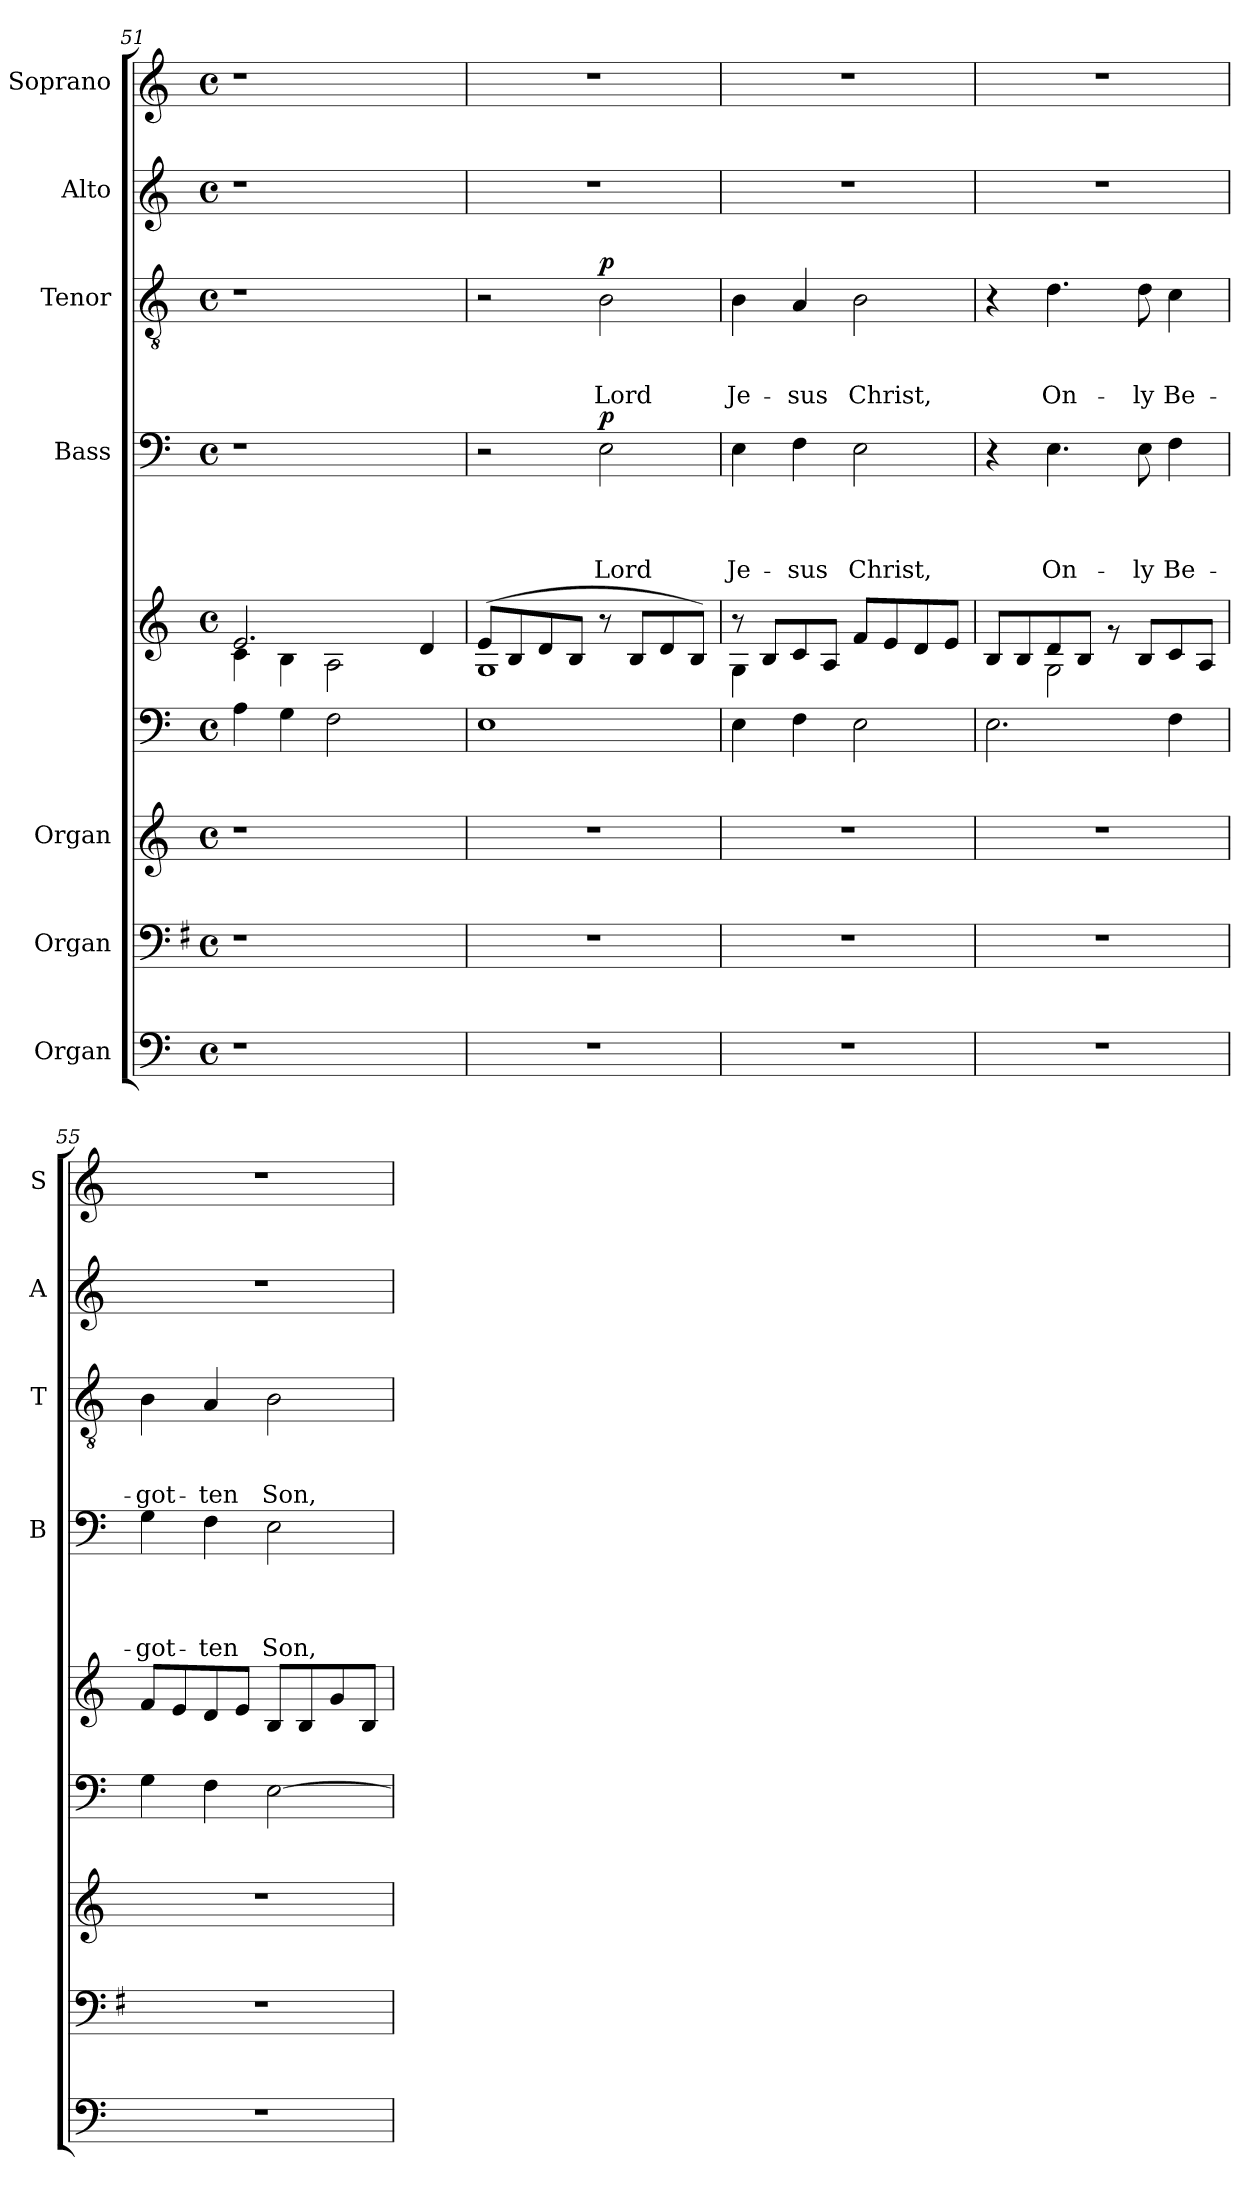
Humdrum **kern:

**kern	**kern	**kern	**kern	**kern	**kern	**text	**text	**text	**text	**dynam	**kern	**text	**text	**text	**dynam	**kern	**kern
*part9	*part8	*part7	*part6	*part5	*part4	*part4	*part4	*part4	*part4	*part4	*part3	*part3	*part3	*part3	*part3	*part2	*part1
*staff9	*staff8	*staff7	*staff6	*staff5	*staff4	*staff4	*staff4	*staff4	*staff4	*staff4	*staff3	*staff3	*staff3	*staff3	*staff3	*staff2	*staff1
*I"Organ	*I"Organ	*I"Organ	*	*	*I"Bass	*	*	*	*	*	*I"Tenor	*	*	*	*	*I"Alto	*I"Soprano
*	*	*	*	*	*I'B	*	*	*	*	*	*I'T	*	*	*	*	*I'A	*I'S
*clefF4	*clefF4	*clefG2	*clefF4	*clefG2	*clefF4	*	*	*	*	*	*clefGv2	*	*	*	*	*clefG2	*clefG2
*k[]	*k[f#]	*k[]	*k[]	*k[]	*k[]	*	*	*	*	*	*k[]	*	*	*	*	*k[]	*k[]
*C:	*G:	*C:	*C:	*C:	*C:	*	*	*	*	*	*C:	*	*	*	*	*C:	*C:
*M4/4	*M4/4	*M4/4	*M4/4	*M4/4	*M4/4	*	*	*	*	*	*M4/4	*	*	*	*	*M4/4	*M4/4
*met(c)	*met(c)	*met(c)	*met(c)	*met(c)	*met(c)	*	*	*	*	*	*met(c)	*	*	*	*	*met(c)	*met(c)
=51	=51	=51	=51	=51	=51	=51	=51	=51	=51	=51	=51	=51	=51	=51	=51	=51	=51
*	*	*	*	*^	*	*	*	*	*	*	*	*	*	*	*	*	*
!	!	!	!	!	!	!LO:N:vis=1	!	!	!	!	!	!LO:N:vis=1	!	!	!	!	!LO:N:vis=1	!LO:N:vis=1
1r	1r	1r	4A\	4c\	2.e/	1r	.	.	.	.	.	1r	.	.	.	.	1r	1r
.	.	.	4G\	4B\	.	.	.	.	.	.	.	.	.	.	.	.	.	.
.	.	.	2F\	2A\	.	.	.	.	.	.	.	.	.	.	.	.	.	.
.	.	.	.	.	2ryy	.	.	.	.	.	.	.	.	.	.	.	.	.
4ryy	4ryy	4ryy	4ryy	4d/	.	4ryy	.	.	.	.	.	4ryy	.	.	.	.	4ryy	4ryy
!!LO:PB:g=z
=52	=52	=52	=52	=52	=52	=52	=52	=52	=52	=52	=52	=52	=52	=52	=52	=52	=52	=52
1r	1r	1r	1E	(<1G	8e/L	2r	.	.	.	.	.	2r	.	.	.	.	1r	1r
.	.	.	.	.	8B/	.	.	.	.	.	.	.	.	.	.	.	.	.
.	.	.	.	.	8d/	.	.	.	.	.	.	.	.	.	.	.	.	.
.	.	.	.	.	8B/J	.	.	.	.	.	.	.	.	.	.	.	.	.
!	!	!	!	!	!	!	!	!	!	!LO:LY:b	!LO:DY:a	!	!	!	!LO:LY:b	!LO:DY:a	!	!
.	.	.	.	.	8ra	2E\	.	.	.	Lord	p	2B\	.	.	Lord	p	.	.
.	.	.	.	.	8B/L	.	.	.	.	.	.	.	.	.	.	.	.	.
.	.	.	.	.	8d/	.	.	.	.	.	.	.	.	.	.	.	.	.
.	.	.	.	.	8B/J)	.	.	.	.	.	.	.	.	.	.	.	.	.
=53	=53	=53	=53	=53	=53	=53	=53	=53	=53	=53	=53	=53	=53	=53	=53	=53	=53	=53
!	!	!	!	!	!	!	!	!	!	!LO:LY:b	!	!	!	!	!LO:LY:b	!	!	!
1r	1r	1r	4E\	4G\	8ra	4E\	.	.	.	Je-	.	4B\	.	.	Je-	.	1r	1r
.	.	.	.	.	8B/L	.	.	.	.	.	.	.	.	.	.	.	.	.
!	!	!	!	!	!	!	!	!	!	!LO:LY:b	!	!	!	!	!LO:LY:b	!	!	!
.	.	.	4F\	2.ryy	8c/	4F\	.	.	.	-sus	.	4A/	.	.	-sus	.	.	.
.	.	.	.	.	8A/J	.	.	.	.	.	.	.	.	.	.	.	.	.
!	!	!	!	!	!	!	!	!	!	!LO:LY:b	!	!	!	!	!LO:LY:b	!	!	!
.	.	.	2E\	.	8f/L	2E\	.	.	.	Christ,	.	2B\	.	.	Christ,	.	.	.
.	.	.	.	.	8e/	.	.	.	.	.	.	.	.	.	.	.	.	.
.	.	.	.	.	8d/	.	.	.	.	.	.	.	.	.	.	.	.	.
.	.	.	.	.	8e/J	.	.	.	.	.	.	.	.	.	.	.	.	.
=54	=54	=54	=54	=54	=54	=54	=54	=54	=54	=54	=54	=54	=54	=54	=54	=54	=54	=54
1r	1r	1r	2.E\	8B/L	4ryy	4r	.	.	.	.	.	4r	.	.	.	.	1r	1r
.	.	.	.	8B/	.	.	.	.	.	.	.	.	.	.	.	.	.	.
!	!	!	!	!	!	!	!	!	!	!LO:LY:b	!	!	!	!	!LO:LY:b	!	!	!
.	.	.	.	8d/	2G\	4.E\	.	.	.	On-	.	4.d\	.	.	On-	.	.	.
.	.	.	.	8B/J	.	.	.	.	.	.	.	.	.	.	.	.	.	.
.	.	.	.	8rg	.	.	.	.	.	.	.	.	.	.	.	.	.	.
!	!	!	!	!	!	!	!	!	!	!LO:LY:b	!	!	!	!	!LO:LY:b	!	!	!
.	.	.	.	8B/L	.	8E\	.	.	.	-ly	.	8d\	.	.	-ly	.	.	.
!	!	!	!	!	!	!	!	!	!	!LO:LY:b	!	!	!	!	!LO:LY:b	!	!	!
.	.	.	4F\	8c/	4ryy	4F\	.	.	.	Be-	.	4c\	.	.	Be-	.	.	.
.	.	.	.	8A/J	.	.	.	.	.	.	.	.	.	.	.	.	.	.
*	*	*	*	*v	*v	*	*	*	*	*	*	*	*	*	*	*	*	*
=55	=55	=55	=55	=55	=55	=55	=55	=55	=55	=55	=55	=55	=55	=55	=55	=55	=55
!	!	!	!	!	!	!	!	!	!LO:LY:b	!	!	!	!	!LO:LY:b	!	!	!
1r	1r	1r	4G\	8f/L	4G\	.	.	.	-got-	.	4B\	.	.	-got-	.	1r	1r
.	.	.	.	8e/	.	.	.	.	.	.	.	.	.	.	.	.	.
!	!	!	!	!	!	!	!	!	!LO:LY:b	!	!	!	!	!LO:LY:b	!	!	!
.	.	.	4F\	8d/	4F\	.	.	.	-ten	.	4A/	.	.	-ten	.	.	.
.	.	.	.	8e/J	.	.	.	.	.	.	.	.	.	.	.	.	.
!	!	!	!	!	!	!	!	!	!LO:LY:b	!	!	!	!	!LO:LY:b	!	!	!
.	.	.	[>2E\	8B/L	2E\	.	.	.	Son,	.	2B\	.	.	Son,	.	.	.
.	.	.	.	8B/	.	.	.	.	.	.	.	.	.	.	.	.	.
.	.	.	.	8g/	.	.	.	.	.	.	.	.	.	.	.	.	.
.	.	.	.	8B/J	.	.	.	.	.	.	.	.	.	.	.	.	.
=	=	=	=	=	=	=	=	=	=	=	=	=	=	=	=	=	=
*-	*-	*-	*-	*-	*-	*-	*-	*-	*-	*-	*-	*-	*-	*-	*-	*-	*-
